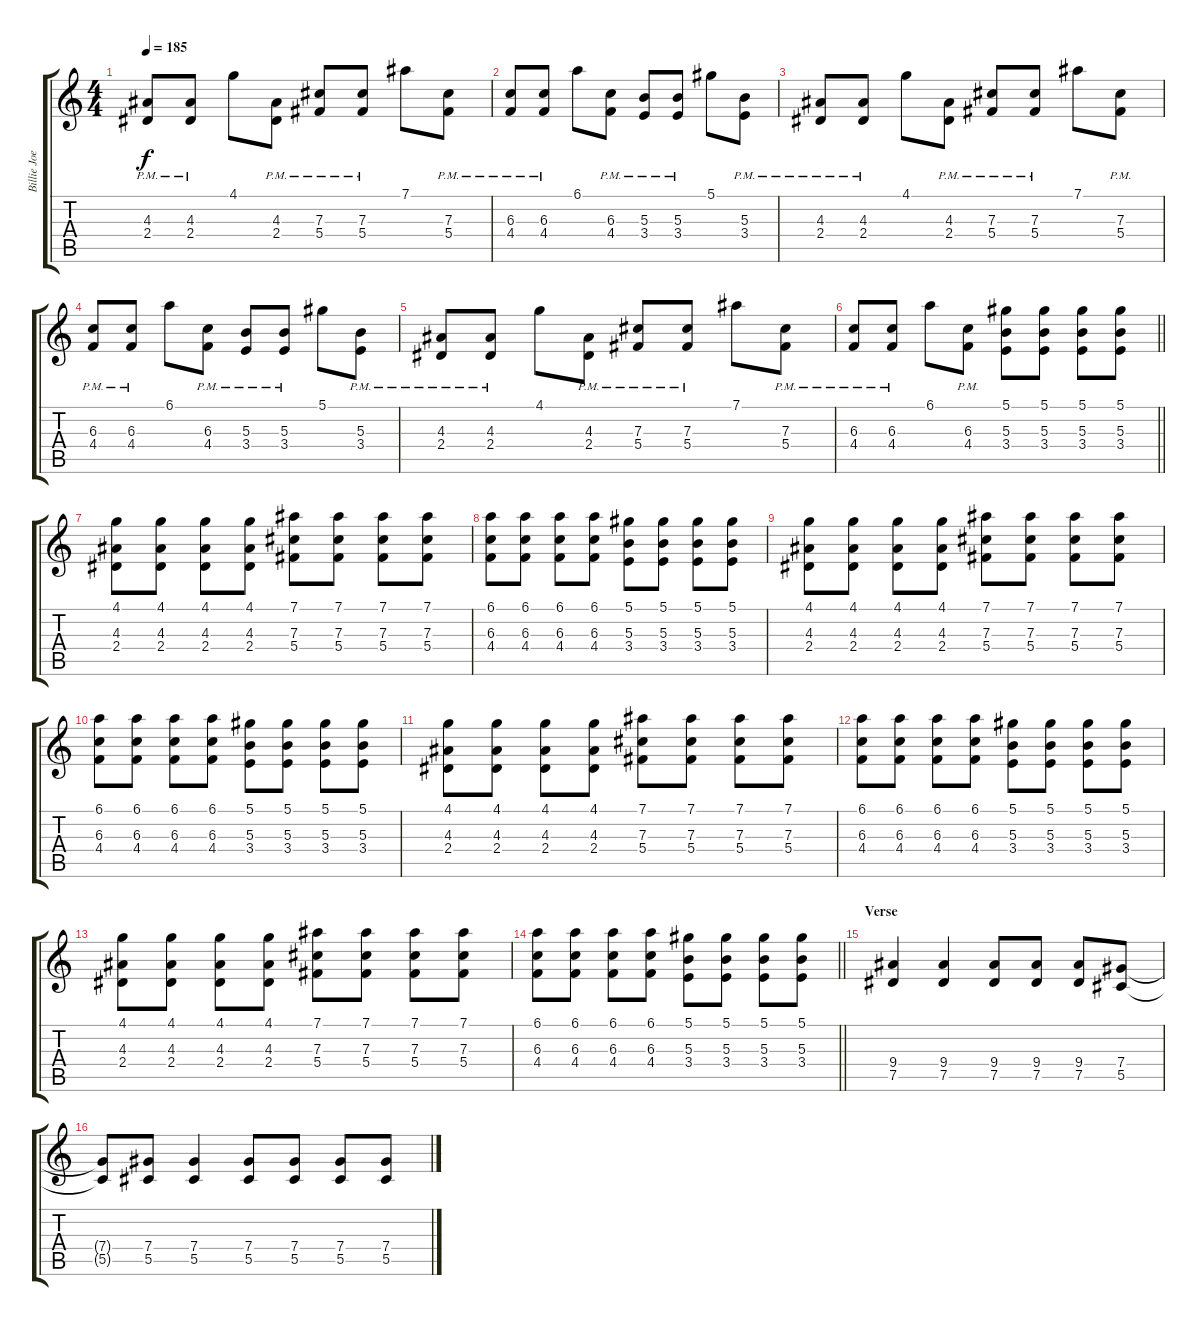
\track ("Billie Joe" "Billie Joe") {instrument overdrivenguitar}
\staff {score tabs}
\tuning (Eb4 Bb3 Gb3 Db3 Ab2 Eb2) {hide}
\ts (4 4)
\tempo 185
\clef g2
\ks c
(4.3{pm} 2.4{pm}).8{dy f} (4.3{pm} 2.4{pm}).8 4.1.8 (4.3{pm} 2.4{pm}).8 (7.3{pm} 5.4{pm}).8 (7.3{pm} 5.4{pm}).8 7.1.8 (7.3{pm} 5.4{pm}).8 |
(6.3{pm} 4.4{pm}).8 (6.3{pm} 4.4{pm}).8 6.1.8 (6.3{pm} 4.4{pm}).8 (5.3{pm} 3.4{pm}).8 (5.3{pm} 3.4{pm}).8 5.1.8 (5.3{pm} 3.4{pm}).8 |
(4.3{pm} 2.4{pm}).8 (4.3{pm} 2.4{pm}).8 4.1.8 (4.3{pm} 2.4{pm}).8 (7.3{pm} 5.4{pm}).8 (7.3{pm} 5.4{pm}).8 7.1.8 (7.3{pm} 5.4{pm}).8 |
(6.3{pm} 4.4{pm}).8 (6.3{pm} 4.4{pm}).8 6.1.8 (6.3{pm} 4.4{pm}).8 (5.3{pm} 3.4{pm}).8 (5.3{pm} 3.4{pm}).8 5.1.8 (5.3{pm} 3.4{pm}).8 |
(4.3{pm} 2.4{pm}).8 (4.3{pm} 2.4{pm}).8 4.1.8 (4.3{pm} 2.4{pm}).8 (7.3{pm} 5.4{pm}).8 (7.3{pm} 5.4{pm}).8 7.1.8 (7.3{pm} 5.4{pm}).8 |
\barLineRight lightlight
(6.3{pm} 4.4{pm}).8 (6.3{pm} 4.4{pm}).8 6.1.8 (6.3{pm} 4.4{pm}).8 (5.1 5.3 3.4).8 (5.1 5.3 3.4).8 (5.1 5.3 3.4).8 (5.1 5.3 3.4).8 |
(4.1 4.3 2.4).8 (4.1 4.3 2.4).8 (4.1 4.3 2.4).8 (4.1 4.3 2.4).8 (7.1 7.3 5.4).8 (7.1 7.3 5.4).8 (7.1 7.3 5.4).8 (7.1 7.3 5.4).8 |
(6.1 6.3 4.4).8 (6.1 6.3 4.4).8 (6.1 6.3 4.4).8 (6.1 6.3 4.4).8 (5.1 5.3 3.4).8 (5.1 5.3 3.4).8 (5.1 5.3 3.4).8 (5.1 5.3 3.4).8 |
(4.1 4.3 2.4).8 (4.1 4.3 2.4).8 (4.1 4.3 2.4).8 (4.1 4.3 2.4).8 (7.1 7.3 5.4).8 (7.1 7.3 5.4).8 (7.1 7.3 5.4).8 (7.1 7.3 5.4).8 |
(6.1 6.3 4.4).8 (6.1 6.3 4.4).8 (6.1 6.3 4.4).8 (6.1 6.3 4.4).8 (5.1 5.3 3.4).8 (5.1 5.3 3.4).8 (5.1 5.3 3.4).8 (5.1 5.3 3.4).8 |
(4.1 4.3 2.4).8 (4.1 4.3 2.4).8 (4.1 4.3 2.4).8 (4.1 4.3 2.4).8 (7.1 7.3 5.4).8 (7.1 7.3 5.4).8 (7.1 7.3 5.4).8 (7.1 7.3 5.4).8 |
(6.1 6.3 4.4).8 (6.1 6.3 4.4).8 (6.1 6.3 4.4).8 (6.1 6.3 4.4).8 (5.1 5.3 3.4).8 (5.1 5.3 3.4).8 (5.1 5.3 3.4).8 (5.1 5.3 3.4).8 |
(4.1 4.3 2.4).8 (4.1 4.3 2.4).8 (4.1 4.3 2.4).8 (4.1 4.3 2.4).8 (7.1 7.3 5.4).8 (7.1 7.3 5.4).8 (7.1 7.3 5.4).8 (7.1 7.3 5.4).8 |
\barLineRight lightlight
(6.1 6.3 4.4).8 (6.1 6.3 4.4).8 (6.1 6.3 4.4).8 (6.1 6.3 4.4).8 (5.1 5.3 3.4).8 (5.1 5.3 3.4).8 (5.1 5.3 3.4).8 (5.1 5.3 3.4).8 |
\section ("" "Verse")
(9.4 7.5).4 (9.4 7.5).4 (9.4 7.5).8 (9.4 7.5).8 (9.4 7.5).8 (7.4 5.5).8 |
(7.4{t} 5.5{t}).8 (7.4 5.5).8 (7.4 5.5).4 (7.4 5.5).8 (7.4 5.5).8 (7.4 5.5).8 (7.4 5.5).8
